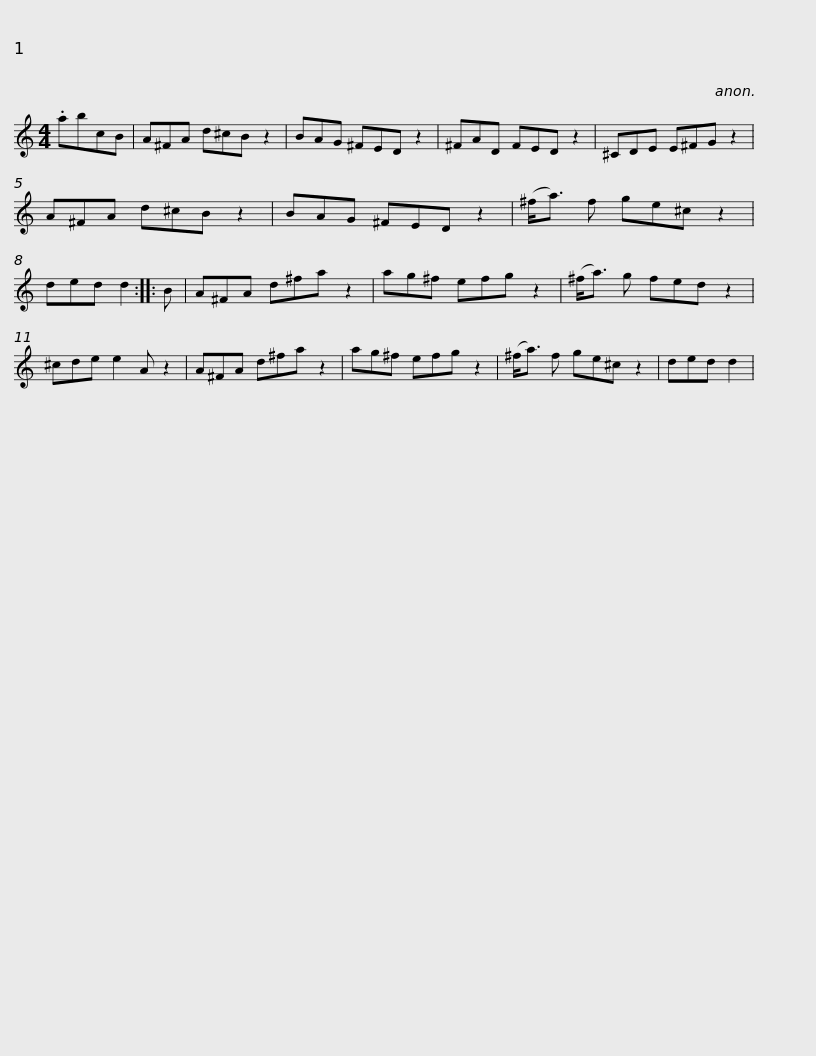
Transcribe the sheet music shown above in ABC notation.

X:1
L:1/8
M:4/4
I:linebreak $
K:C
V:1 treble
V:1
 .abcB | A^FA d^cB z2 | BAG ^FED z2 | ^FAD FED z2 | ^CDE E^FG z2 | %5
 A^FA d^cB z2 |$ BAG ^FED z2 | (^f<a) f ge^c z2 | ded d2 :: B | %10
 A^FA d^fa z2 | ag^f efg z2 | (^f<a) g fed z2 |$ ^cde e2 A z2 | A^FA d^fa z2 | %15
 ag^f efg z2 | (^f<a) f ge^c z2 | ded d2 | %18
